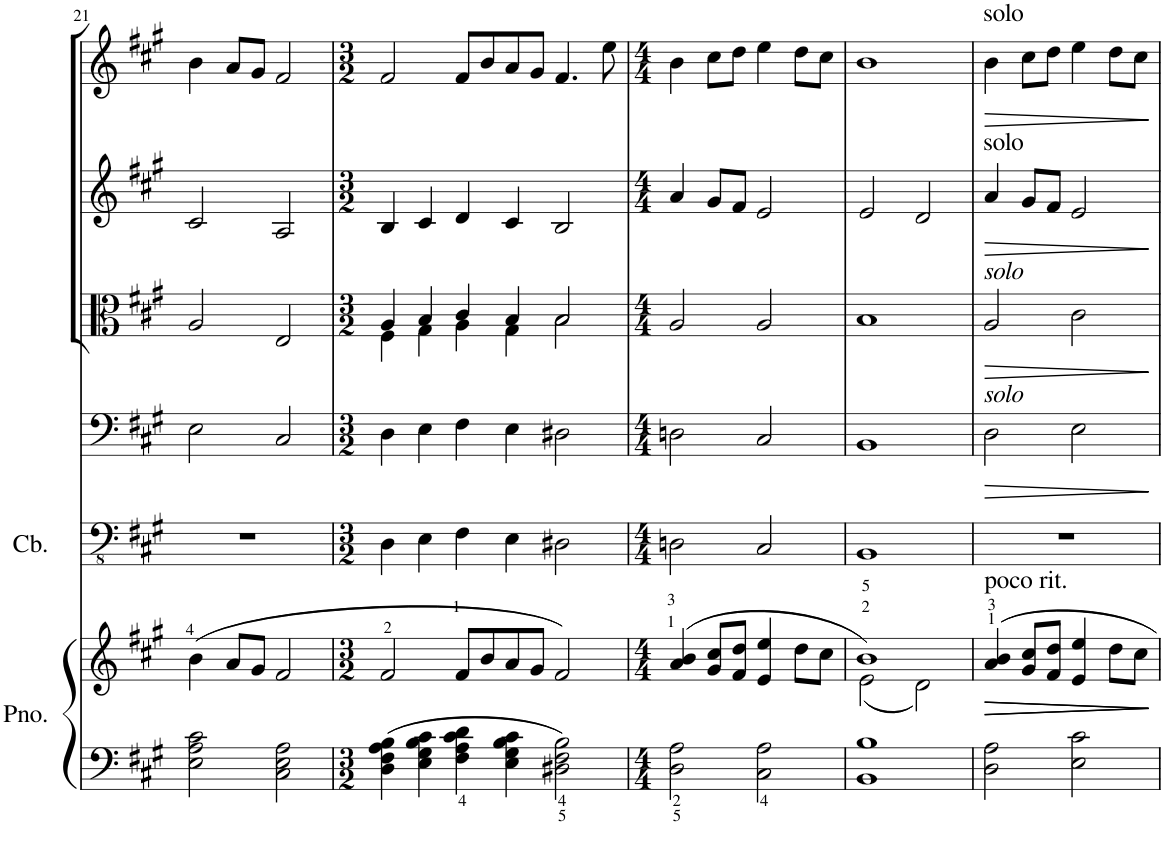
**kern	**kern	**dynam	**kern	**kern	**dynam	**kern	**dynam	**kern	**dynam	**kern	**dynam
*part6	*part6	*part6	*part5	*part4	*part4	*part3	*part3	*part2	*part2	*part1	*part1
*staff7	*staff6	*staff6/7	*staff5	*staff4	*staff4	*staff3	*staff3	*staff2	*staff2	*staff1	*staff1
*I"Piano	*	*	*I"Contrabass	*I"Violoncello	*	*I"Viola	*	*I"Violin II	*	*I"Violin I	*
*I'Pno.	*	*	*I'Cb.	*I'Vc	*	*I'Vla	*	*I'Vln	*	*I'Vln	*
!!LO:PB:g=z
*clefF4	*clefG2	*	*clefFv4	*clefF4	*	*clefC3	*	*clefG2	*	*clefG2	*
*	*	*	*ITrd7c12	*	*	*	*	*	*	*	*
*k[f#c#g#]	*k[f#c#g#]	*	*k[f#c#g#]	*k[f#c#g#]	*	*k[f#c#g#]	*	*k[f#c#g#]	*	*k[f#c#g#]	*
*M4/4	*M4/4	*	*M4/4	*M4/4	*	*M4/4	*	*M4/4	*	*M4/4	*
=21	=21	=21	=21	=21	=21	=21	=21	=21	=21	=21	=21
2E\ 2A\ 2c#\	((4b\	.	1r	2E\	.	2A/	.	2c#/	.	4b\	.
.	8a/L	.	.	.	.	.	.	.	.	8a/L	.
.	8g#/J	.	.	.	.	.	.	.	.	8g#/J	.
2C#\ 2E\ 2A\	2f#/	.	.	2C#/	.	2E/	.	2A/	.	2f#/	.
=22	=22	=22	=22	=22	=22	=22	=22	=22	=22	=22	=22
*M3/2	*M3/2	*	*M3/2	*M3/2	*	*M3/2	*	*M3/2	*	*M3/2	*
*	*	*	*	*	*	*^	*	*	*	*	*
4D\ 4F#\ 4A\ 4B\	2f#/	.	4DD\	4D\	.	4A/	4F#\	.	4B/	.	2f#/	.
4E\ 4G#\ 4B\ 4c#\	.	.	4EE\	4E\	.	4B/	4G#\	.	4c#/	.	.	.
4F#\ 4A\ 4c#\ 4d\	8f#/L	.	4FF#\	4F#\	.	4c#/	4A\	.	4d/	.	8f#/L	.
.	8b/	.	.	.	.	.	.	.	.	.	8b/	.
4E\ 4G#\ 4B\ 4c#\	8a/	.	4EE\	4E\	.	4B/	4G#\	.	4c#/	.	8a/	.
.	8g#/J	.	.	.	.	.	.	.	.	.	8g#/J	.
2D#X\ 2F#\ 2B\	2f#/))	.	2DD#X\	2D#X\	.	2B/	2B\	.	2B/	.	4.f#/	.
.	.	.	.	.	.	.	.	.	.	.	8ee\	.
*	*	*	*	*	*	*v	*v	*	*	*	*	*
=23	=23	=23	=23	=23	=23	=23	=23	=23	=23	=23	=23
*M4/4	*M4/4	*	*M4/4	*M4/4	*	*M4/4	*	*M4/4	*	*M4/4	*
2D\ 2A\	(>(>4a/ 4b/	.	2DDn\	2Dn\	.	2A/	.	4a/	.	4b\	.
.	8g#/ 8cc#/L	.	.	.	.	.	.	8g#/L	.	8cc#\L	.
.	8f#/ 8dd/J	.	.	.	.	.	.	8f#/J	.	8dd\J	.
2C#\ 2A\	4e/ 4ee/	.	2CC#/	2C#/	.	2A/	.	2e/	.	4ee\	.
.	8dd\L	.	.	.	.	.	.	.	.	8dd\L	.
.	8cc#\J	.	.	.	.	.	.	.	.	8cc#\J	.
=24	=24	=24	=24	=24	=24	=24	=24	=24	=24	=24	=24
*	*^	*	*	*	*	*	*	*	*	*	*
1BB 1B	1b))	((2e\	.	1BBB	1BB	.	1B	.	2e/	.	1b	.
.	.	2d\))	.	.	.	.	.	.	2d/	.	.	.
=25	=25	=25	=25	=25	=25	=25	=25	=25	=25	=25	=25	=25
!	!	!	!	!	!	!	!	!	!	!	!LO:TX:a:t=solo	!
!	!	!	!	!	!	!	!	!	!LO:TX:a:t=solo	!	!	!
!	!	!	!	!	!	!	!LO:TX:a:i:t=solo	!	!	!	!	!
!	!	!	!	!	!LO:TX:a:i:t=solo	!	!	!	!	!	!	!
!	!LO:TX:a:t=poco rit.	!	!	!	!	!	!	!	!	!	!	!
!	!	!	!LO:HP:b	!	!	!LO:HP:b	!	!LO:HP:b	!	!LO:HP:b	!	!LO:HP:b
*	*v	*v	*	*	*	*	*	*	*	*	*	*
2D\ 2A\	4a/ 4b/	>	1r	2D\	>	2A/	>	4a/	>	4b\	>
!	!	!LO:HP:b	!	!	!	!	!	!	!	!	!
.	8g#/ 8cc#/L	>	.	.	.	.	.	8g#/L	.	8cc#\L	.
.	8f#/ 8dd/J	.	.	.	.	.	.	8f#/J	.	8dd\J	.
2E\ 2c#\	4e/ 4ee/	.	.	2E\	.	2c#\	.	2e/	.	4ee\	.
.	8dd\L	.	.	.	.	.	.	.	.	8dd\L	.
.	8cc#\J	.	.	.	.	.	.	.	.	8cc#\J	.
.	.	] ]	.	.	]	.	]	.	]	.	]
=	=	=	=	=	=	=	=	=	=	=	=
*-	*-	*-	*-	*-	*-	*-	*-	*-	*-	*-	*-
